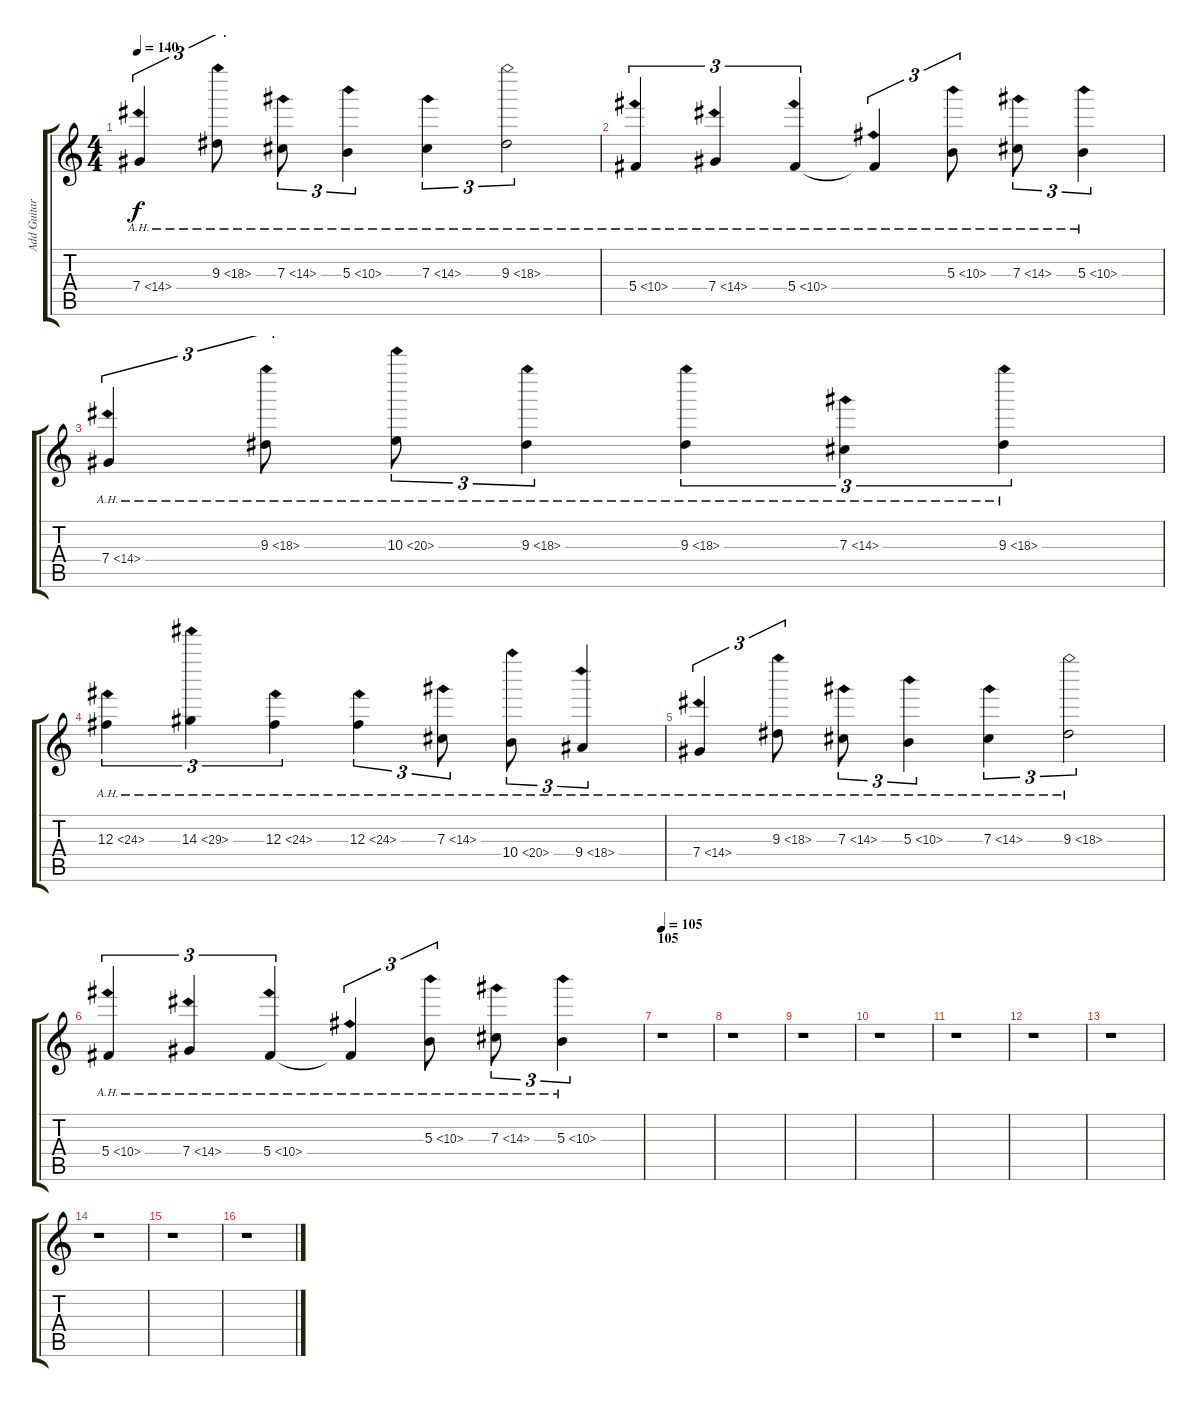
\track ("Add Guitar" "Add Guitar") {instrument distortionguitar}
\staff {score tabs}
\tuning (Eb4 Bb3 Gb3 Db3 Ab2 Eb2) {hide}
\ts (4 4)
\tempo 140
\clef g2
\ks c
7.4{ah 7}.4{tu (3 2) dy f} 9.3{ah 9}.8{tu (3 2)} 7.3{ah 7}.8{tu (3 2)} 5.3{ah 5}.4{tu (3 2)} 7.3{ah 7}.4{tu (3 2)} 9.3{ah 9}.2{tu (3 2)} |
5.4{ah 5}.4{tu (3 2)} 7.4{ah 7}.4{tu (3 2)} 5.4{ah 5}.4{tu (3 2)} 5.4{ah 12 t}.4{tu (3 2)} 5.3{ah 5}.8{tu (3 2)} 7.3{ah 7}.8{tu (3 2)} 5.3{ah 5}.4{tu (3 2)} |
7.4{ah 7}.4{tu (3 2)} 9.3{ah 9}.8{tu (3 2)} 10.3{ah 10}.8{tu (3 2)} 9.3{ah 9}.4{tu (3 2)} 9.3{ah 9}.4{tu (3 2)} 7.3{ah 7}.4{tu (3 2)} 9.3{ah 9}.4{tu (3 2)} |
12.3{ah 12}.4{tu (3 2)} 14.3{ah 15}.4{tu (3 2)} 12.3{ah 12}.4{tu (3 2)} 12.3{ah 12}.4{tu (3 2)} 7.3{ah 7}.8{tu (3 2)} 10.4{ah 10}.8{tu (3 2)} 9.4{ah 9}.4{tu (3 2)} |
7.4{ah 7}.4{tu (3 2)} 9.3{ah 9}.8{tu (3 2)} 7.3{ah 7}.8{tu (3 2)} 5.3{ah 5}.4{tu (3 2)} 7.3{ah 7}.4{tu (3 2)} 9.3{ah 9}.2{tu (3 2)} |
5.4{ah 5}.4{tu (3 2)} 7.4{ah 7}.4{tu (3 2)} 5.4{ah 5}.4{tu (3 2)} 5.4{ah 12 t}.4{tu (3 2)} 5.3{ah 5}.8{tu (3 2)} 7.3{ah 7}.8{tu (3 2)} 5.3{ah 5}.4{tu (3 2)} |
\section ("" "105")
\tempo 105
r.1 |
r.1 |
r.1 |
r.1 |
r.1 |
r.1 |
r.1 |
r.1 |
r.1 |
r.1
